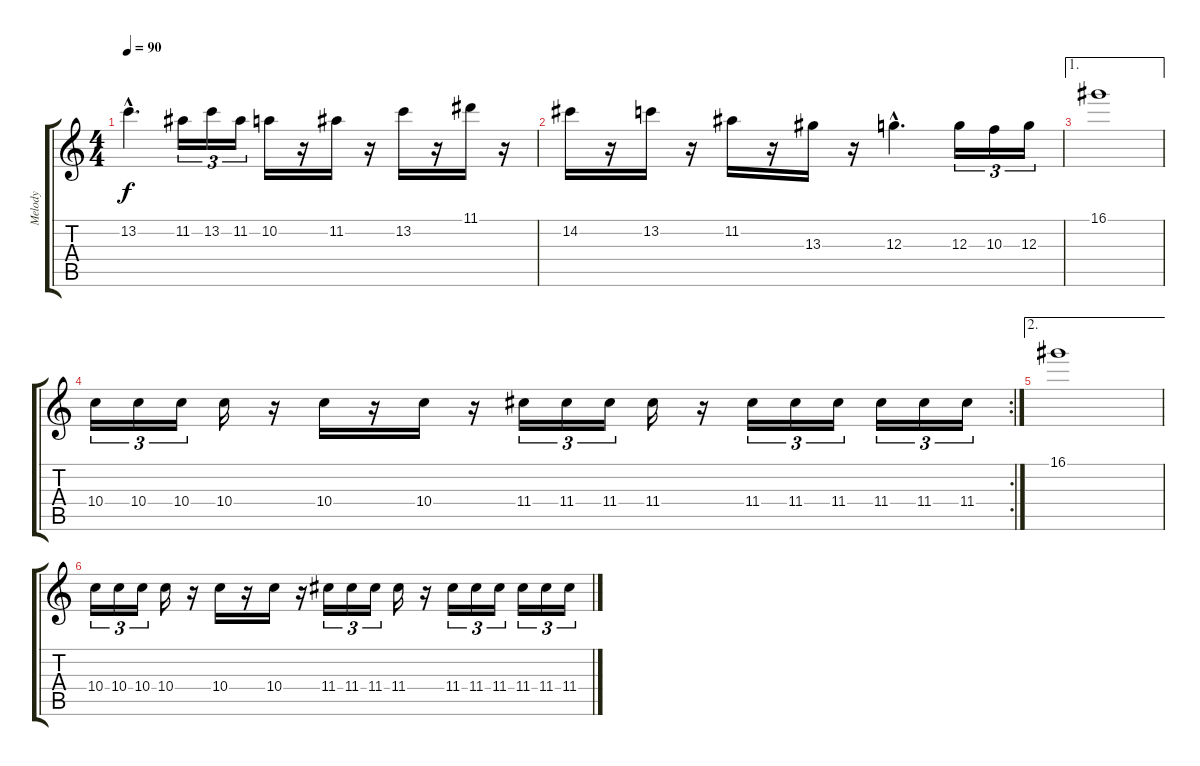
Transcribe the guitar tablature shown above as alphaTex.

\track ("Melody" "Melody") {instrument overdrivenguitar}
\staff {score tabs}
\tuning (E4 B3 G3 D3 A2 E2) {hide}
\ts (4 4)
\tempo 90
\clef g2
\ks c
13.2{hac}.4{d dy f} 11.2.16{tu (3 2)} 13.2.16{tu (3 2)} 11.2.16{tu (3 2)} 10.2.16 r.16 11.2.16 r.16 13.2.16 r.16 11.1.16 r.16 |
14.2.16 r.16 13.2.16 r.16 11.2.16 r.16 13.3.16 r.16 12.3{hac}.4{d} 12.3.16{tu (3 2)} 10.3.16{tu (3 2)} 12.3.16{tu (3 2)} |
\ae 1
16.1.1 |
\rc 2
10.4.16{tu (3 2)} 10.4.16{tu (3 2)} 10.4.16{tu (3 2)} 10.4.16 r.16 10.4.16 r.16 10.4.16 r.16 11.4.16{tu (3 2)} 11.4.16{tu (3 2)} 11.4.16{tu (3 2)} 11.4.16 r.16 11.4.16{tu (3 2)} 11.4.16{tu (3 2)} 11.4.16{tu (3 2)} 11.4.16{tu (3 2)} 11.4.16{tu (3 2)} 11.4.16{tu (3 2)} |
\ae 2
16.1.1{volume 0} |
10.4.16{tu (3 2)} 10.4.16{tu (3 2)} 10.4.16{tu (3 2)} 10.4.16 r.16 10.4.16 r.16 10.4.16 r.16 11.4.16{tu (3 2)} 11.4.16{tu (3 2)} 11.4.16{tu (3 2)} 11.4.16 r.16 11.4.16{tu (3 2)} 11.4.16{tu (3 2)} 11.4.16{tu (3 2)} 11.4.16{tu (3 2)} 11.4.16{tu (3 2)} 11.4.16{tu (3 2)}
